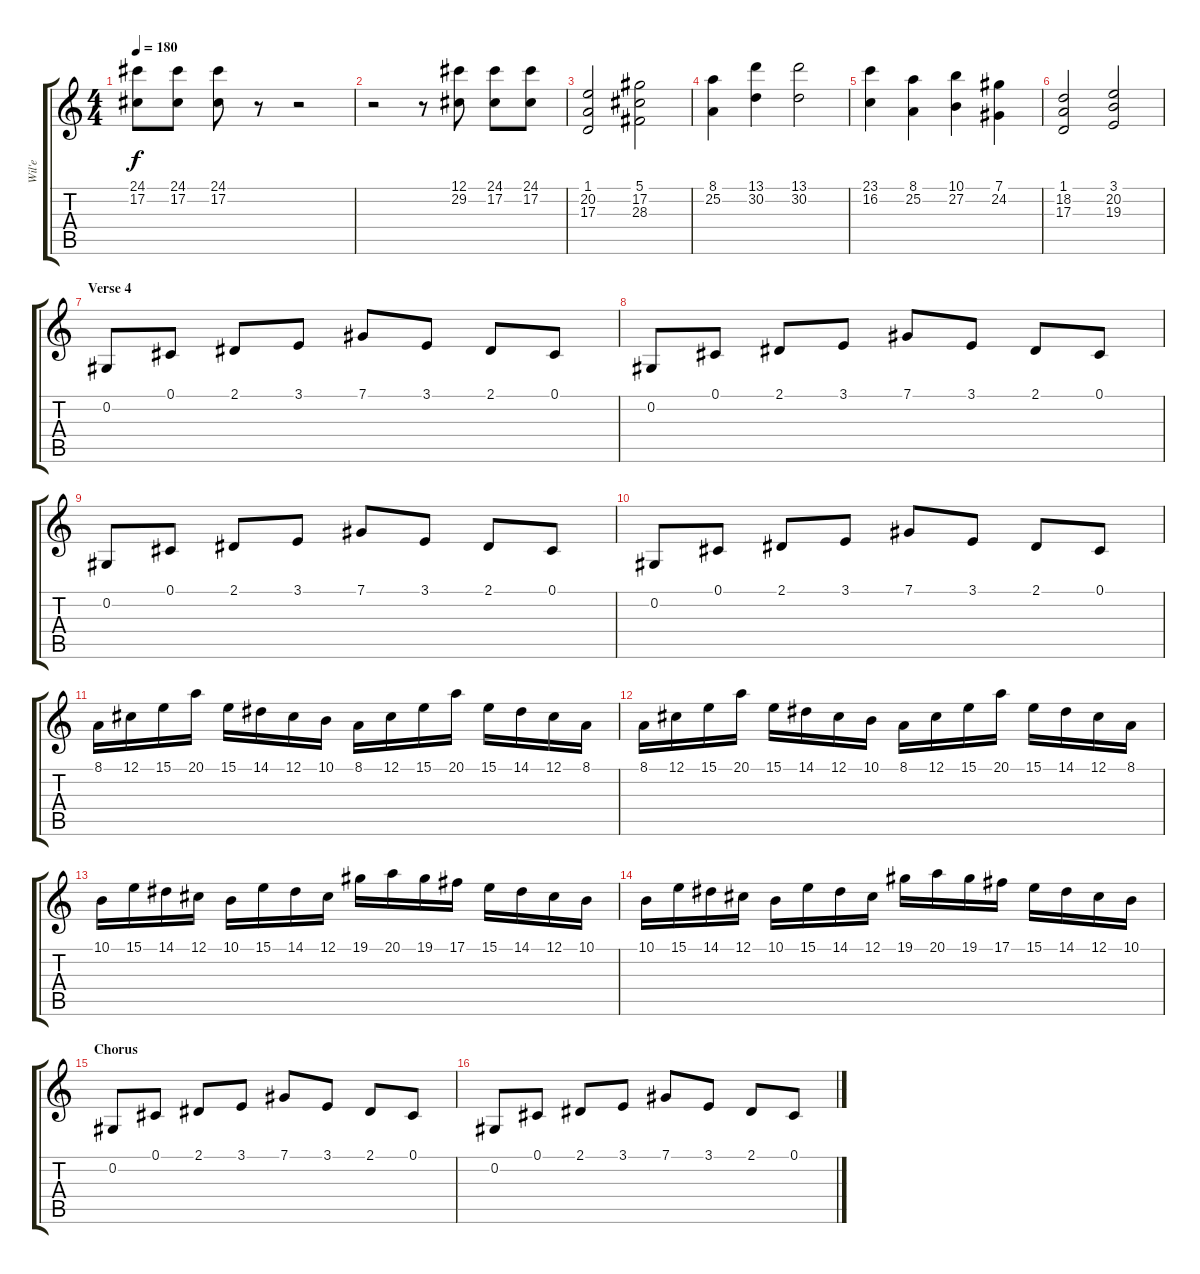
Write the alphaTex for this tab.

\track ("Wil'e" "Wil'e") {instrument stringensemble1}
\staff {score tabs}
\tuning (Db4 Ab3 E3 B2 Gb2 Db2) {hide}
\ts (4 4)
\tempo 180
\clef g2
\ks c
(24.1 17.2).8{dy f} (24.1 17.2).8 (24.1 17.2).8 r.8 r.2 |
r.2 r.8 (12.1 29.2).8 (24.1 17.2).8 (24.1 17.2).8 |
(1.1 20.2 17.3).2 (5.1 17.2 28.3).2 |
(8.1 25.2).4 (13.1 30.2).4 (13.1 30.2).2 |
(23.1 16.2).4 (8.1 25.2).4 (10.1 27.2).4 (7.1 24.2).4 |
(1.1 18.2 17.3).2 (3.1 20.2 19.3).2 |
\section ("" "Verse 4")
0.2.8 0.1.8 2.1.8 3.1.8 7.1.8 3.1.8 2.1.8 0.1.8 |
0.2.8 0.1.8 2.1.8 3.1.8 7.1.8 3.1.8 2.1.8 0.1.8 |
0.2.8 0.1.8 2.1.8 3.1.8 7.1.8 3.1.8 2.1.8 0.1.8 |
0.2.8 0.1.8 2.1.8 3.1.8 7.1.8 3.1.8 2.1.8 0.1.8 |
8.1.16 12.1.16 15.1.16 20.1.16 15.1.16 14.1.16 12.1.16 10.1.16 8.1.16 12.1.16 15.1.16 20.1.16 15.1.16 14.1.16 12.1.16 8.1.16 |
8.1.16 12.1.16 15.1.16 20.1.16 15.1.16 14.1.16 12.1.16 10.1.16 8.1.16 12.1.16 15.1.16 20.1.16 15.1.16 14.1.16 12.1.16 8.1.16 |
10.1.16 15.1.16 14.1.16 12.1.16 10.1.16 15.1.16 14.1.16 12.1.16 19.1.16 20.1.16 19.1.16 17.1.16 15.1.16 14.1.16 12.1.16 10.1.16 |
10.1.16 15.1.16 14.1.16 12.1.16 10.1.16 15.1.16 14.1.16 12.1.16 19.1.16 20.1.16 19.1.16 17.1.16 15.1.16 14.1.16 12.1.16 10.1.16 |
\section ("" "Chorus")
0.2.8 0.1.8 2.1.8 3.1.8 7.1.8 3.1.8 2.1.8 0.1.8 |
0.2.8 0.1.8 2.1.8 3.1.8 7.1.8 3.1.8 2.1.8 0.1.8
